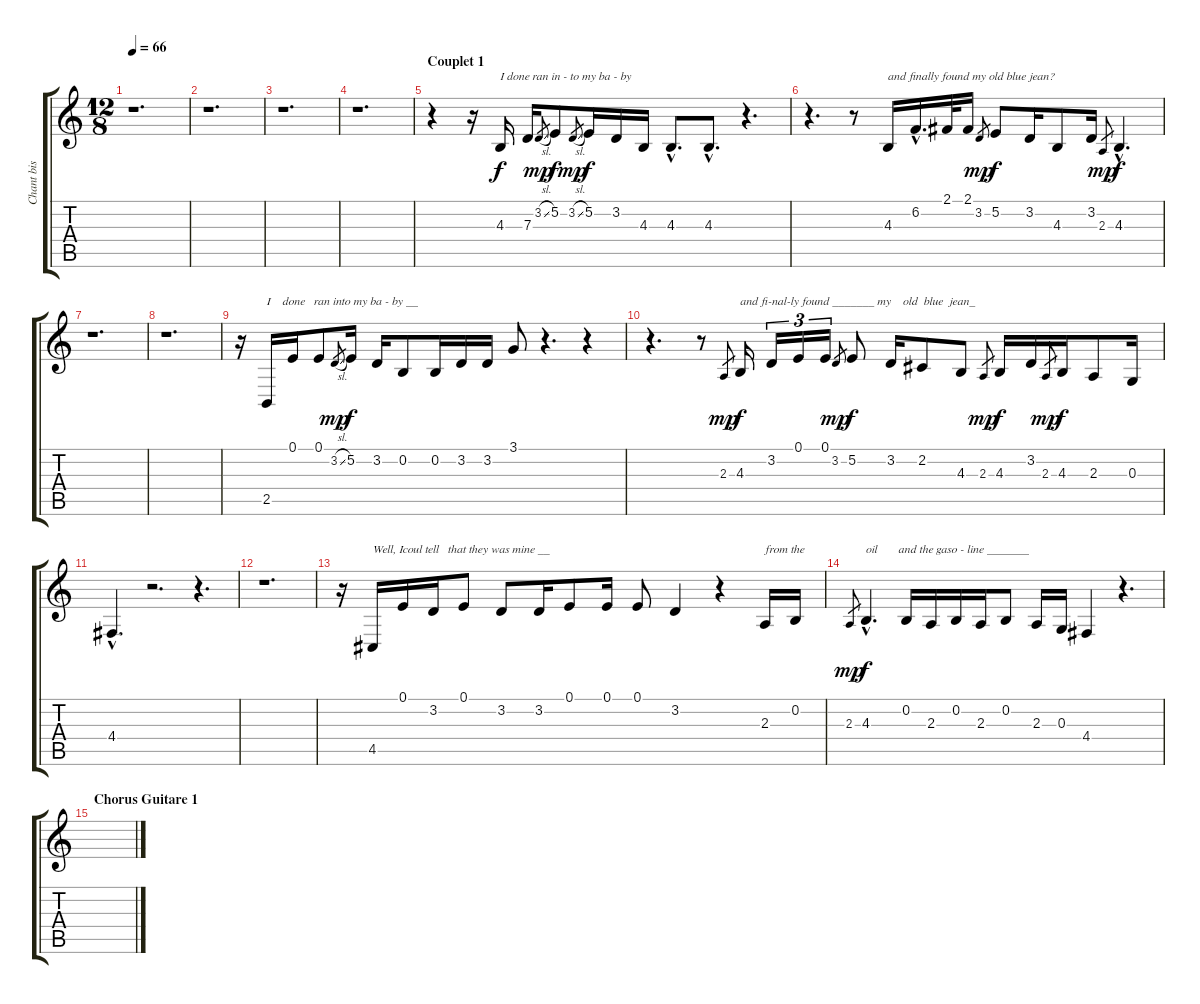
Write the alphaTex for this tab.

\track ("Chant bis" "Chant bis") {instrument oboe}
\staff {score tabs}
\tuning (E4 B3 G3 D3 A2 E2) {hide}
\ts (12 8)
\tempo 66
\clef g2
\ks c
r.1{d dy f instrument oboe} |
r.1{d} |
r.1{d} |
r.1{d} |
\section ("" "Couplet 1")
r.4 r.16 4.3.16{txt "I done ran in - to my ba - by"} 7.3.16 3.2{sl}.8{gr dy mp} 5.2.8{dy f} 3.2{sl}.8{gr dy mp} 5.2.16{dy f} 3.2.16 4.3.16 4.3{hac}.8{d} 4.3{hac}.8{d} r.4{d} |
r.4{d} r.8 4.3.16{txt "and finally found my old blue jean?"} 6.2{hac}.16{d} 2.1.32 2.1.16 3.2.8{gr dy mp} 5.2.8{dy f} 3.2.16 4.3.8 3.2.16 2.3.8{gr dy mp} 4.3{hac}.4{d dy f} |
r.1{d} |
r.1{d} |
r.16 2.5.16{txt "I    done   ran into my ba - by __"} 0.1.16 0.1.8 3.2{sl}.8{gr dy mp} 5.2.16{dy f} 3.2.16 0.2.8 0.2.16 3.2.16 3.2.16 3.1.8 r.4{d} r.4 |
r.4{d} r.8 2.3.8{gr dy mp} 4.3.16{txt "and fi-nal-ly found _______ my    old  blue  jean_" dy f} 3.2.16{tu (3 2)} 0.1.16{tu (3 2)} 0.1.16{tu (3 2)} 3.2.8{gr dy mp} 5.2.8{dy f} 3.2.16 2.2.8 4.3.8 2.3.8{gr dy mp} 4.3.16{dy f} 3.2.16 2.3.8{gr dy mp} 4.3.16{dy f} 2.3.8 0.3.16 |
4.4{hac}.4{d} r.2{d} r.4{d} |
r.1{d} |
r.16 4.5.16{txt "Well, Icoul tell   that they was mine __ "} 0.1.16 3.2.16 0.1.8 3.2.8 3.2.16 0.1.8 0.1.16 0.1.8 3.2.4 r.4 2.3.16{txt "from the"} 0.2.16 |
2.3.8{gr dy mp} 4.3{hac}.4{d txt "oil       and the gaso - line _______" dy f} 0.2.16 2.3.16 0.2.16 2.3.16 0.2.8 2.3.16 0.3.16 4.4.4 r.4{d} |
\section ("" "Chorus Guitare 1")
